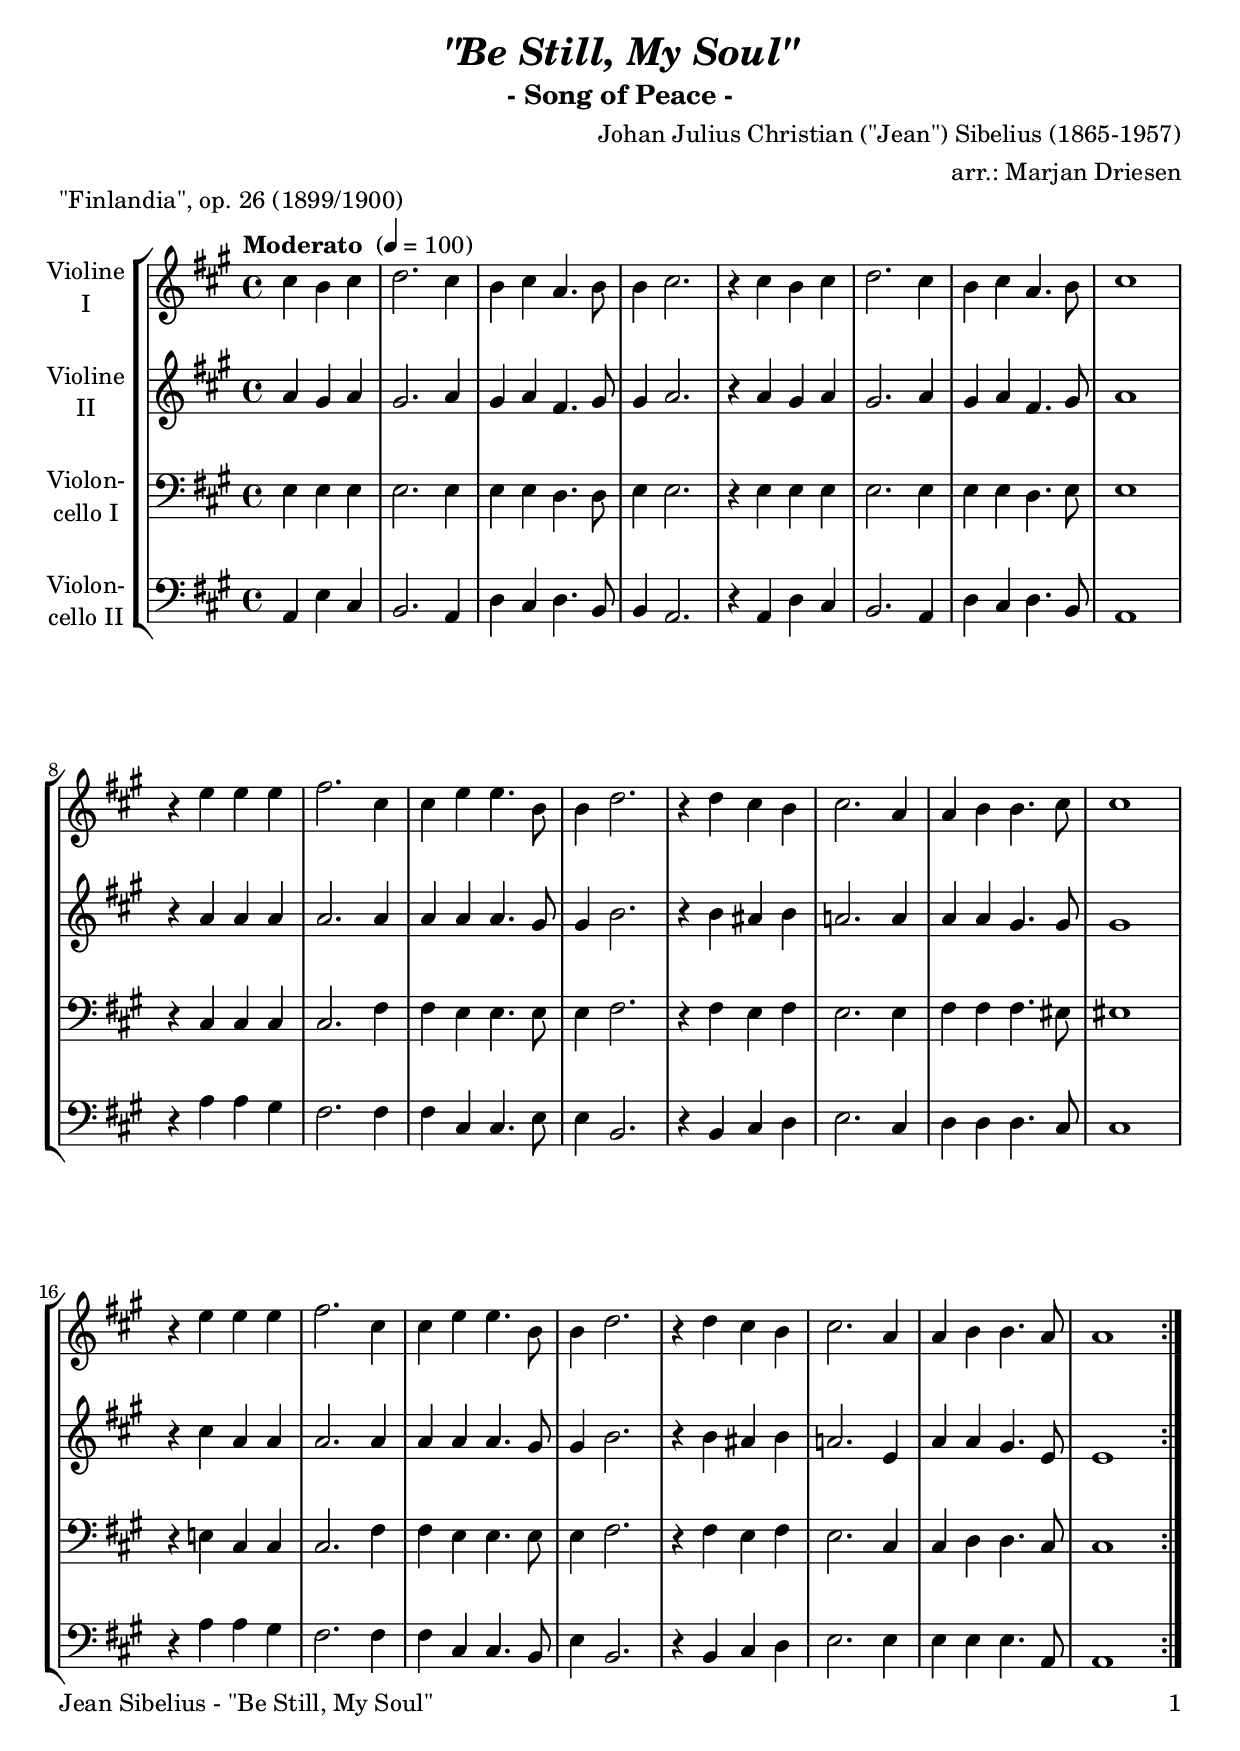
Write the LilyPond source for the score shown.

\version "2.24.1"
\include "deutsch.ly"

#(set-global-staff-size 21)

\header {
  title     = \markup \bold \italic "\"Be Still, My Soul\""
  subtitle  = "- Song of Peace -"
  composer  = "Johan Julius Christian (\"Jean\") Sibelius (1865-1957)"
  arranger  = "arr.: Marjan Driesen"
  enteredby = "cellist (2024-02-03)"
  piece     = "\"Finlandia\", op. 26 (1899/1900)"
}

voiceconsts = {
  \key a \major
  \time 4/4
  \clef "treble"
%  \numericTimeSignature
  \compressEmptyMeasures
  % Set default beaming for all staves
%  \set Timing.beamExceptions = #'()
%  \set Timing.baseMoment     = #(ly:make-moment 1 4)
%  \set Timing.beatStructure  = #'(1 1 1)
  \tempo "Moderato " 4=100
}

mist = "string ensemble 1"
mivl = "violin"
miba = "cello"

va = \relative c'' {
  \voiceconsts

  \repeat volta 2 {
    \partial 2. cis4 h cis
    d2. cis4
    h cis a4. h8
    h4 cis2.
    r4 cis h cis
    d2. cis4
    h cis a4. h8

    cis1
    r4 e e e
    fis2. cis4
    cis e e4. h8
    h4 d2.
    r4 d cis h
    cis2. a4
    a h h4. cis8

    cis1
    r4 e e e
    fis2. cis4
    cis e e4. h8
    h4 d2.
    r4 d cis h
    cis2. a4
    a h h4. a8

    a1
  }
}

vb = \relative c'' {
  \voiceconsts

  \repeat volta 2 {
    \partial 2. a4 gis a
    gis2. a4
    gis a fis4. gis8
    gis4 a2.
    r4 a gis a
    gis2. a4
    gis a fis4. gis8

    a1
    r4 a a a
    a2. a4
    a a a4. gis8
    gis4 h2.
    r4 h ais h
    a!2. a4
    a a gis4. gis8

    gis1
    r4 cis a a
    a2. a4
    a a a4. gis8
    gis4 h2.
    r4 h ais h
    a!2. e4
    a a gis4. e8

    e1
  }
}

vc = \relative c {
  \voiceconsts
  \clef "bass"
  
  \repeat volta 2 {
    \partial 2. e4 e e
    e2. e4
    e e d4. d8
    e4 e2.
    r4 e e e
    e2. e4
    e e d4. e8

    e1
    r4 cis cis cis
    cis2. fis4
    fis e e4. e8
    e4 fis2.
    r4 fis e fis
    e2. e4
    fis fis fis4. eis8

    eis1
    r4 e! cis cis
    cis2. fis4
    fis e e4. e8
    e4 fis2.
    r4 fis e fis
    e2. cis4
    cis d d4. cis8

    cis1
  }
}

vd = \relative c {
  \voiceconsts
  \clef "bass"
  
  \repeat volta 2 {
    \partial 2. a4 e' cis
    h2. a4
    d cis d4. h8
    h4 a2.
    r4 a d cis
    h2. a4
    d cis d4. h8

    a1
    r4 a' a gis
    fis2. fis4
    fis cis cis4. e8
    e4 h2.
    r4 h cis d
    e2. cis4
    d d d4. cis8

    cis1
    r4 a' a gis
    fis2. fis4
    fis cis cis4. h8
    e4 h2.
    r4 h cis d
    e2. e4
    e e e4. a,8

    a1
  }
}


music = \new StaffGroup <<
      \new Staff {
	\set Staff.midiInstrument = \mivl
	\set Staff.instrumentName = \markup \center-column { "Violine" "I" }
	\transpose a a { \va }
      }

      \new Staff {
	\set Staff.midiInstrument = \mivl
	\set Staff.instrumentName = \markup \center-column { "Violine" "II" }
	\transpose a a { \vb }
      }

      \new Staff {
	\set Staff.midiInstrument = \miba
	\set Staff.instrumentName = \markup \center-column { "Violon-" "cello I" }
	\transpose a a { \vc }
      }

      \new Staff {
	\set Staff.midiInstrument = \miba
	\set Staff.instrumentName = \markup \center-column { "Violon-" "cello II" }
	\transpose a a { \vd }
      }
>>

\book {
   \paper {
    print-page-number = ##t
    print-first-page-number = ##t
    ragged-last-bottom = ##f
    oddHeaderMarkup = \markup \null
    evenHeaderMarkup = \markup \null
    oddFooterMarkup = \markup {
      \fill-line {
        \if \should-print-page-number
        "Jean Sibelius - \"Be Still, My Soul\"" \fromproperty #'page:page-number-string
      }
    }
    evenFooterMarkup = \oddFooterMarkup
  } \score {
    \music
    \layout {}
  }

  \score {
    \unfoldRepeats \music

    \midi {
      \context {
        \Score
      }
    }
  }
}